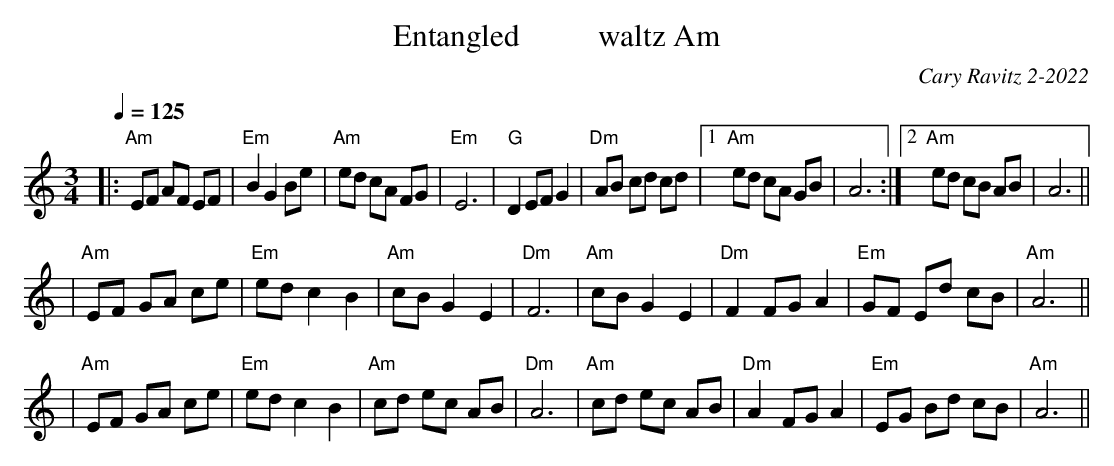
X:1
T: Entangled          waltz Am
C: Cary Ravitz 2-2022
M: 3/4
L: 1/8
Q: 1/4=125
K: Am
|: "Am"EF AF EF | "Em" B2 G2 Be | "Am"ed cA FG | "Em"E6 | "G"D2 EF G2 | "Dm"AB cd cd | [1"Am"ed cA GB| A6:| [2"Am"ed cB AB | A6 ||
| "Am"EF GA ce | "Em"ed c2 B2 | "Am"cB G2 E2 | "Dm"F6 | "Am"cB G2 E2 | "Dm"F2 FG A2 | "Em"GF Ed cB | "Am"A6 ||
| "Am"EF GA ce | "Em"ed c2 B2 | "Am"cd ec AB | "Dm"A6 | "Am"cd ec AB | "Dm"A2 FG A2 | "Em"EG Bd cB | "Am"A6 ||
